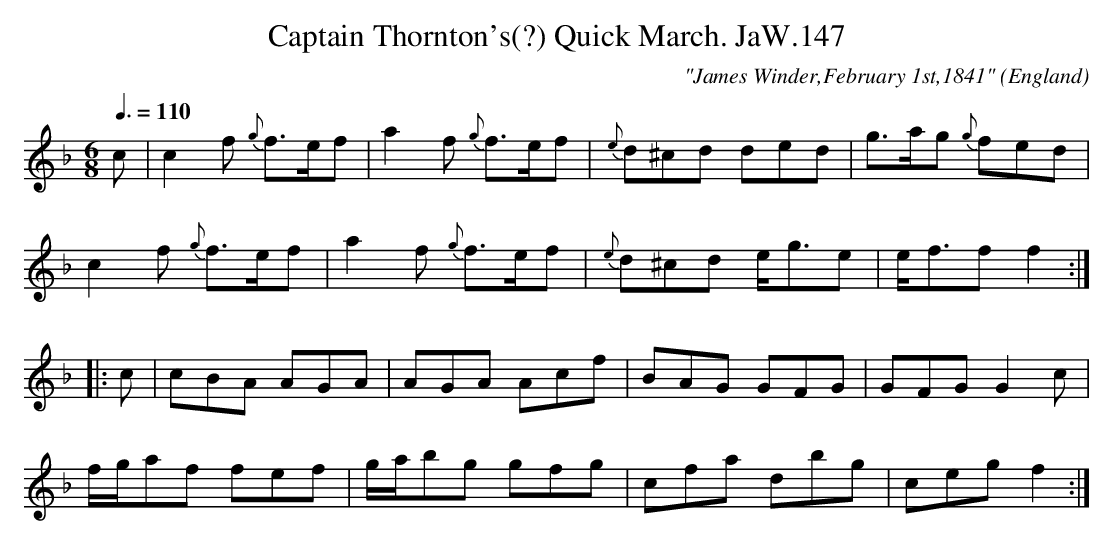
X:1
T:Captain Thornton's(?) Quick March. JaW.147
C:"James Winder,February 1st,1841"
L:1/8
M:6/8
O:England
Q:3/8=110
K:F
c|c2f {g}f>ef|a2f {g}f>ef|{e}d^cd ded|g>ag {g}fed|!
c2f {g}f>ef|a2f {g}f>ef|{e}d^cd e<ge|e<ff f2:|!
|:c|cBA AGA|AGA Acf|BAG GFG|GFG G2c|!
f/g/af fef|g/a/bg gfg|cfa dbg|ceg f2:|
